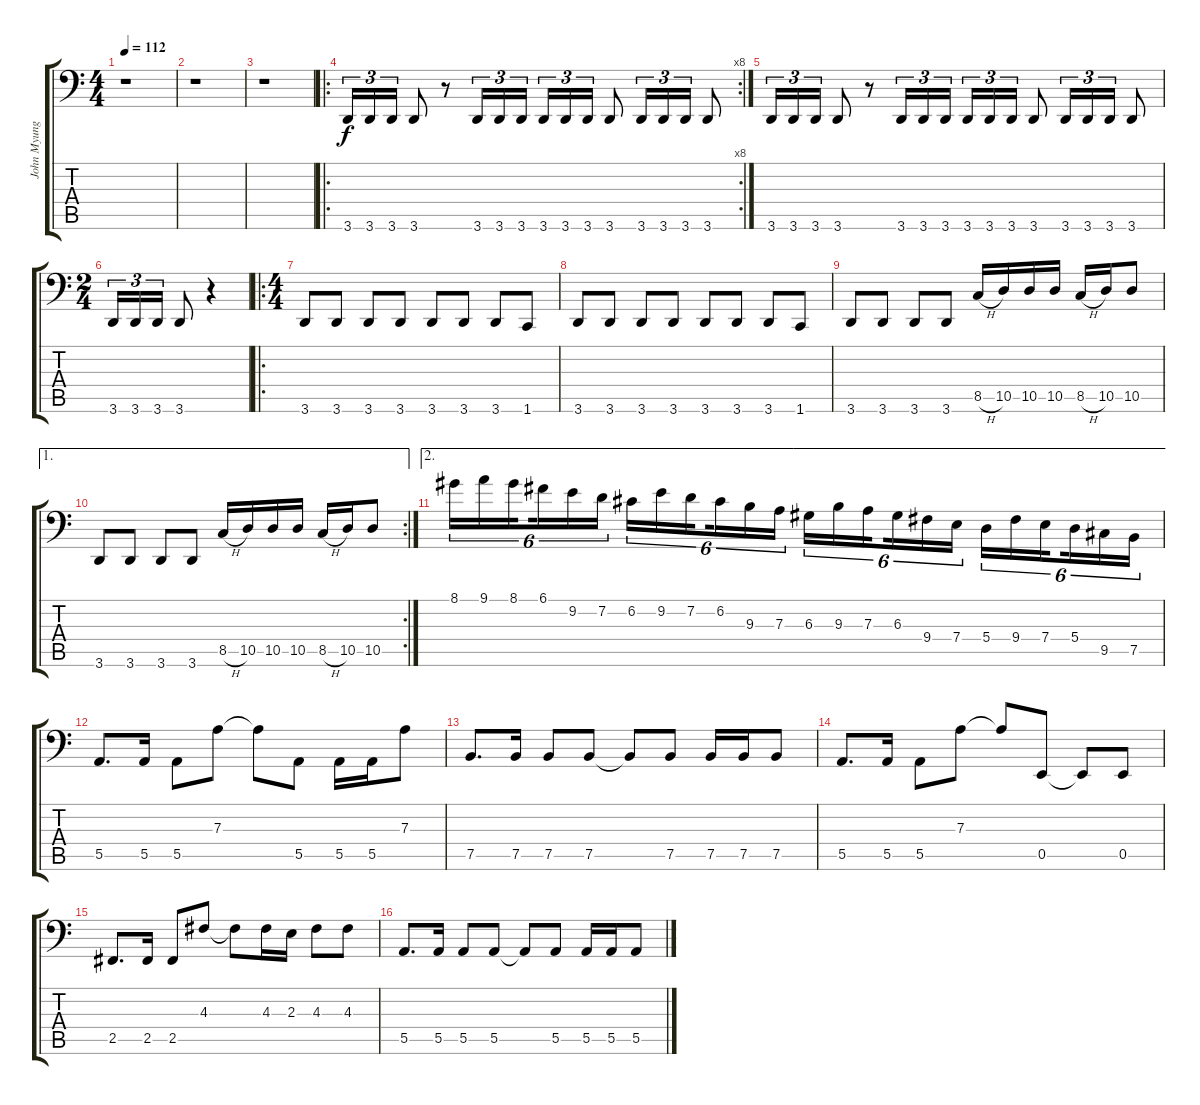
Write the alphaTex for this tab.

\track ("John Myung" "John Myung") {instrument electricbassfinger}
\staff {score tabs}
\tuning (C3 G2 D2 A1 E1 B0) {hide}
\ts (4 4)
\tempo 112
\clef f4
\ks c
r.1{dy f instrument electricbassfinger} |
r.1 |
r.1 |
\ro
\rc 8
3.6.16{tu (3 2)} 3.6.16{tu (3 2)} 3.6.16{tu (3 2)} 3.6.8 r.8 3.6.16{tu (3 2)} 3.6.16{tu (3 2)} 3.6.16{tu (3 2)} 3.6.16{tu (3 2)} 3.6.16{tu (3 2)} 3.6.16{tu (3 2)} 3.6.8 3.6.16{tu (3 2)} 3.6.16{tu (3 2)} 3.6.16{tu (3 2)} 3.6.8 |
3.6.16{tu (3 2)} 3.6.16{tu (3 2)} 3.6.16{tu (3 2)} 3.6.8 r.8 3.6.16{tu (3 2)} 3.6.16{tu (3 2)} 3.6.16{tu (3 2)} 3.6.16{tu (3 2)} 3.6.16{tu (3 2)} 3.6.16{tu (3 2)} 3.6.8 3.6.16{tu (3 2)} 3.6.16{tu (3 2)} 3.6.16{tu (3 2)} 3.6.8 |
\ts (2 4)
3.6.16{tu (3 2)} 3.6.16{tu (3 2)} 3.6.16{tu (3 2)} 3.6.8 r.4 |
\ro
\ts (4 4)
3.6.8 3.6.8 3.6.8 3.6.8 3.6.8 3.6.8 3.6.8 1.6.8 |
3.6.8 3.6.8 3.6.8 3.6.8 3.6.8 3.6.8 3.6.8 1.6.8 |
3.6.8 3.6.8 3.6.8 3.6.8 8.5{h}.16 10.5.16 10.5.16 10.5.16 8.5{h}.16 10.5.16 10.5.8 |
\ae 1
\rc 2
3.6.8 3.6.8 3.6.8 3.6.8 8.5{h}.16 10.5.16 10.5.16 10.5.16 8.5{h}.16 10.5.16 10.5.8 |
\ae 2
8.1.16{tu (6 4)} 9.1.16{tu (6 4)} 8.1.16{tu (6 4) beam splitsecondary} 6.1.16{tu (6 4)} 9.2.16{tu (6 4)} 7.2.16{tu (6 4)} 6.2.16{tu (6 4)} 9.2.16{tu (6 4)} 7.2.16{tu (6 4) beam splitsecondary} 6.2.16{tu (6 4)} 9.3.16{tu (6 4)} 7.3.16{tu (6 4)} 6.3.16{tu (6 4)} 9.3.16{tu (6 4)} 7.3.16{tu (6 4) beam splitsecondary} 6.3.16{tu (6 4)} 9.4.16{tu (6 4)} 7.4.16{tu (6 4)} 5.4.16{tu (6 4)} 9.4.16{tu (6 4)} 7.4.16{tu (6 4) beam splitsecondary} 5.4.16{tu (6 4)} 9.5.16{tu (6 4)} 7.5.16{tu (6 4)} |
5.5.8{d} 5.5.16 5.5.8 7.3.8 7.3{t}.8 5.5.8 5.5.16 5.5.16 7.3.8 |
7.5.8{d} 7.5.16 7.5.8 7.5.8 7.5{t}.8 7.5.8 7.5.16 7.5.16 7.5.8 |
5.5.8{d} 5.5.16 5.5.8 7.3.8 7.3{t}.8 0.5.8 0.5{t}.8 0.5.8 |
2.5.8{d} 2.5.16 2.5.8 4.3.8 4.3{t}.8 4.3.16 2.3.16 4.3.8 4.3.8 |
5.5.8{d} 5.5.16 5.5.8 5.5.8 5.5{t}.8 5.5.8 5.5.16 5.5.16 5.5.8
